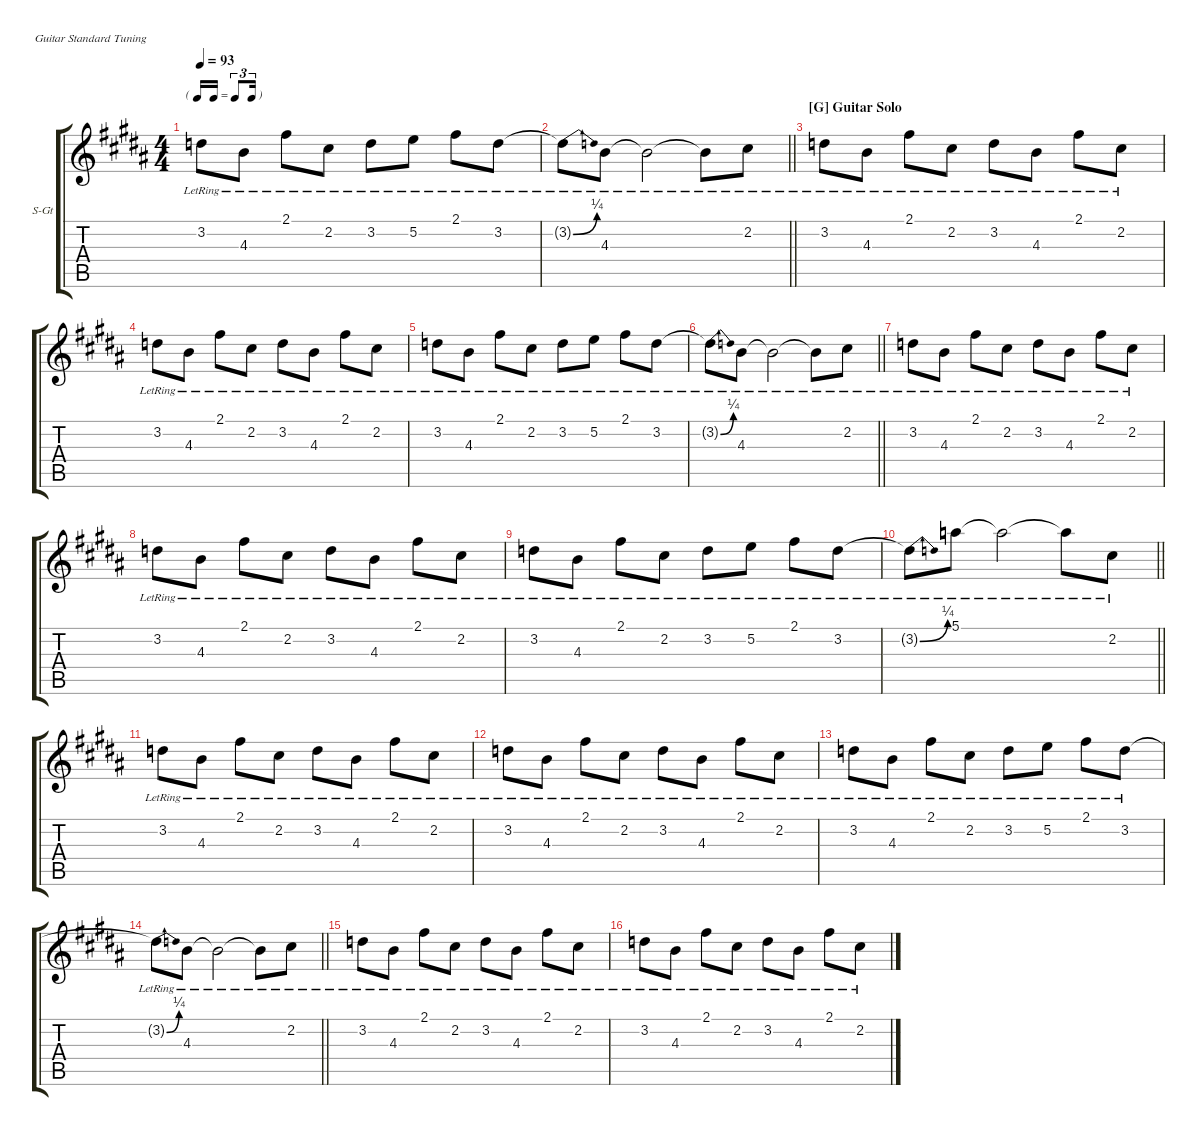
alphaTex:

\hideDynamics
\bracketExtendMode groupsimilarinstruments
\firstSystemTrackNameOrientation horizontal
\otherSystemsTrackNameOrientation horizontal
\track ("Gtr. Clean R" "S-Gt") {multiBarRest instrument acousticguitarsteel}
\staff {score tabs}
\tuning (E4 B3 G3 D3 A2 E2)
\ts (4 4)
\tf triplet16th
\tempo 93
\clef g2
\ks b
3.2{lr acc forcenatural}.8{dy f} 4.3{lr acc forcenatural}.8 2.1{lr acc #}.8 2.2{lr acc #}.8 3.2{lr acc forcenatural}.8 5.2{lr acc forcenatural}.8 2.1{lr acc #}.8 3.2{lr acc forcenatural}.8 |
\barLineRight lightlight
3.2{be (bend 33.6 0 48 1) lr t acc forcenatural}.8 4.3{lr acc forcenatural}.8 4.3{lr t acc forcenatural}.2 4.3{lr t acc forcenatural}.8 2.2{lr acc #}.8 |
\section ("G" "Guitar Solo")
3.2{lr acc forcenatural}.8 4.3{lr acc forcenatural}.8 2.1{lr acc #}.8 2.2{lr acc #}.8 3.2{lr acc forcenatural}.8 4.3{lr acc forcenatural}.8 2.1{lr acc #}.8 2.2{lr acc #}.8 |
3.2{lr acc forcenatural}.8 4.3{lr acc forcenatural}.8 2.1{lr acc #}.8 2.2{lr acc #}.8 3.2{lr acc forcenatural}.8 4.3{lr acc forcenatural}.8 2.1{lr acc #}.8 2.2{lr acc #}.8 |
3.2{lr acc forcenatural}.8 4.3{lr acc forcenatural}.8 2.1{lr acc #}.8 2.2{lr acc #}.8 3.2{lr acc forcenatural}.8 5.2{lr acc forcenatural}.8 2.1{lr acc #}.8 3.2{lr acc forcenatural}.8 |
\barLineRight lightlight
3.2{be (bend 33.6 0 48 1) lr t acc forcenatural}.8 4.3{lr acc forcenatural}.8 4.3{lr t acc forcenatural}.2 4.3{lr t acc forcenatural}.8 2.2{lr acc #}.8 |
3.2{lr acc forcenatural}.8 4.3{lr acc forcenatural}.8 2.1{lr acc #}.8 2.2{lr acc #}.8 3.2{lr acc forcenatural}.8 4.3{lr acc forcenatural}.8 2.1{lr acc #}.8 2.2{lr acc #}.8 |
3.2{lr acc forcenatural}.8 4.3{lr acc forcenatural}.8 2.1{lr acc #}.8 2.2{lr acc #}.8 3.2{lr acc forcenatural}.8 4.3{lr acc forcenatural}.8 2.1{lr acc #}.8 2.2{lr acc #}.8 |
3.2{lr acc forcenatural}.8 4.3{lr acc forcenatural}.8 2.1{lr acc #}.8 2.2{lr acc #}.8 3.2{lr acc forcenatural}.8 5.2{lr acc forcenatural}.8 2.1{lr acc #}.8 3.2{lr acc forcenatural}.8 |
\barLineRight lightlight
3.2{be (bend 33.6 0 48 1) lr t acc forcenatural}.8 5.1{lr acc forcenatural}.8 5.1{lr t acc forcenatural}.2 5.1{lr t acc forcenatural}.8 2.2{lr acc #}.8 |
3.2{lr acc forcenatural}.8 4.3{lr acc forcenatural}.8 2.1{lr acc #}.8 2.2{lr acc #}.8 3.2{lr acc forcenatural}.8 4.3{lr acc forcenatural}.8 2.1{lr acc #}.8 2.2{lr acc #}.8 |
3.2{lr acc forcenatural}.8 4.3{lr acc forcenatural}.8 2.1{lr acc #}.8 2.2{lr acc #}.8 3.2{lr acc forcenatural}.8 4.3{lr acc forcenatural}.8 2.1{lr acc #}.8 2.2{lr acc #}.8 |
3.2{lr acc forcenatural}.8 4.3{lr acc forcenatural}.8 2.1{lr acc #}.8 2.2{lr acc #}.8 3.2{lr acc forcenatural}.8 5.2{lr acc forcenatural}.8 2.1{lr acc #}.8 3.2{lr acc forcenatural}.8 |
\barLineRight lightlight
3.2{be (bend 33.6 0 48 1) lr t acc forcenatural}.8 4.3{lr acc forcenatural}.8 4.3{lr t acc forcenatural}.2 4.3{lr t acc forcenatural}.8 2.2{lr acc #}.8 |
3.2{lr acc forcenatural}.8 4.3{lr acc forcenatural}.8 2.1{lr acc #}.8 2.2{lr acc #}.8 3.2{lr acc forcenatural}.8 4.3{lr acc forcenatural}.8 2.1{lr acc #}.8 2.2{lr acc #}.8 |
3.2{lr acc forcenatural}.8 4.3{lr acc forcenatural}.8 2.1{lr acc #}.8 2.2{lr acc #}.8 3.2{lr acc forcenatural}.8 4.3{lr acc forcenatural}.8 2.1{lr acc #}.8 2.2{lr acc #}.8
